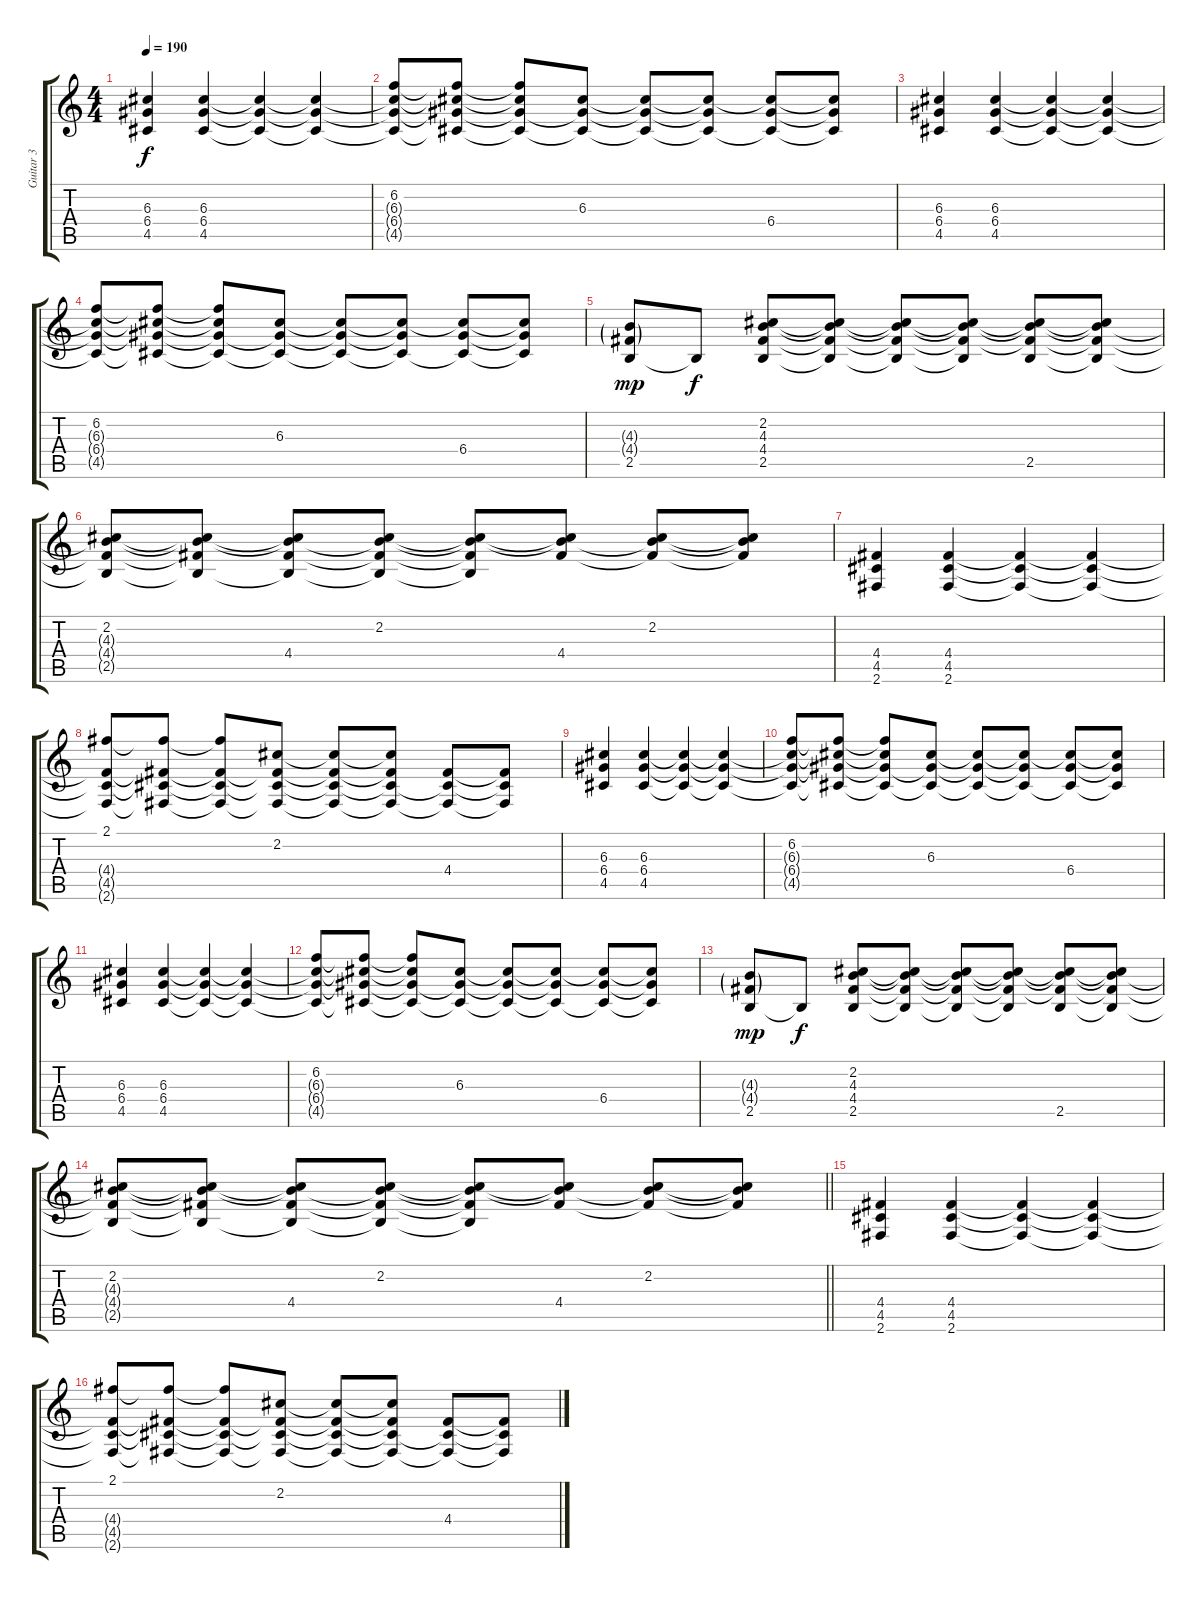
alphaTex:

\track ("Guitar 3" "Guitar 3") {instrument overdrivenguitar}
\staff {score tabs}
\tuning (E4 B3 G3 D3 A2 E2) {hide}
\ts (4 4)
\tempo 190
\clef g2
\ks c
(6.3 6.4 4.5).4{dy f} (6.3 6.4 4.5).4 (6.3{t} 6.4{t} 4.5{t}).4 (6.3{t} 6.4{t} 4.5{t}).4 |
(6.2 6.3{t} 6.4{t} 4.5{t}).8 (6.2{t} 6.3{t} 6.4{t} 4.5{t}).8 (6.2{t} 6.3{t} 6.4{t} 4.5{t}).8 (6.3 6.4{t} 4.5{t}).8 (6.3{t} 6.4{t} 4.5{t}).8 (6.3{t} 6.4{t} 4.5{t}).8 (6.3{t} 6.4 4.5{t}).8 (6.3{t} 6.4{t} 4.5{t}).8 |
(6.3 6.4 4.5).4 (6.3 6.4 4.5).4 (6.3{t} 6.4{t} 4.5{t}).4 (6.3{t} 6.4{t} 4.5{t}).4 |
(6.2 6.3{t} 6.4{t} 4.5{t}).8 (6.2{t} 6.3{t} 6.4{t} 4.5{t}).8 (6.2{t} 6.3{t} 6.4{t} 4.5{t}).8 (6.3 6.4{t} 4.5{t}).8 (6.3{t} 6.4{t} 4.5{t}).8 (6.3{t} 6.4{t} 4.5{t}).8 (6.3{t} 6.4 4.5{t}).8 (6.3{t} 6.4{t} 4.5{t}).8 |
(4.3{g} 4.4{g} 2.5).8{dy mp} 2.5{t}.8{dy f} (2.2 4.3 4.4 2.5).8 (2.2{t} 4.3{t} 4.4{t} 2.5{t}).8 (2.2{t} 4.3{t} 4.4{t} 2.5{t}).8 (2.2{t} 4.3{t} 4.4{t} 2.5{t}).8 (2.2{t} 4.3{t} 4.4{t} 2.5).8 (2.2{t} 4.3{t} 4.4{t} 2.5{t}).8 |
(2.2 4.3{t} 4.4{t} 2.5{t}).8 (2.2{t} 4.3{t} 4.4{t} 2.5{t}).8 (2.2{t} 4.3{t} 4.4 2.5{t}).8 (2.2 4.3{t} 4.4{t} 2.5{t}).8 (2.2{t} 4.3{t} 4.4{t} 2.5{t}).8 (2.2{t} 4.3{t} 4.4).8 (2.2 4.3{t} 4.4{t}).8 (2.2{t} 4.3{t} 4.4{t}).8 |
(4.4 4.5 2.6).4 (4.4 4.5 2.6).4 (4.4{t} 4.5{t} 2.6{t}).4 (4.4{t} 4.5{t} 2.6{t}).4 |
(2.1 4.4{t} 4.5{t} 2.6{t}).8 (2.1{t} 4.4{t} 4.5{t} 2.6{t}).8 (2.1{t} 4.4{t} 4.5{t} 2.6{t}).8 (2.2 4.4{t} 4.5{t} 2.6{t}).8 (2.2{t} 4.4{t} 4.5{t} 2.6{t}).8 (2.2{t} 4.4{t} 4.5{t} 2.6{t}).8 (4.4 4.5{t} 2.6{t}).8 (4.4{t} 4.5{t} 2.6{t}).8 |
(6.3 6.4 4.5).4 (6.3 6.4 4.5).4 (6.3{t} 6.4{t} 4.5{t}).4 (6.3{t} 6.4{t} 4.5{t}).4 |
(6.2 6.3{t} 6.4{t} 4.5{t}).8 (6.2{t} 6.3{t} 6.4{t} 4.5{t}).8 (6.2{t} 6.3{t} 6.4{t} 4.5{t}).8 (6.3 6.4{t} 4.5{t}).8 (6.3{t} 6.4{t} 4.5{t}).8 (6.3{t} 6.4{t} 4.5{t}).8 (6.3{t} 6.4 4.5{t}).8 (6.3{t} 6.4{t} 4.5{t}).8 |
(6.3 6.4 4.5).4 (6.3 6.4 4.5).4 (6.3{t} 6.4{t} 4.5{t}).4 (6.3{t} 6.4{t} 4.5{t}).4 |
(6.2 6.3{t} 6.4{t} 4.5{t}).8 (6.2{t} 6.3{t} 6.4{t} 4.5{t}).8 (6.2{t} 6.3{t} 6.4{t} 4.5{t}).8 (6.3 6.4{t} 4.5{t}).8 (6.3{t} 6.4{t} 4.5{t}).8 (6.3{t} 6.4{t} 4.5{t}).8 (6.3{t} 6.4 4.5{t}).8 (6.3{t} 6.4{t} 4.5{t}).8 |
(4.3{g} 4.4{g} 2.5).8{dy mp} 2.5{t}.8{dy f} (2.2 4.3 4.4 2.5).8 (2.2{t} 4.3{t} 4.4{t} 2.5{t}).8 (2.2{t} 4.3{t} 4.4{t} 2.5{t}).8 (2.2{t} 4.3{t} 4.4{t} 2.5{t}).8 (2.2{t} 4.3{t} 4.4{t} 2.5).8 (2.2{t} 4.3{t} 4.4{t} 2.5{t}).8 |
\barLineRight lightlight
(2.2 4.3{t} 4.4{t} 2.5{t}).8 (2.2{t} 4.3{t} 4.4{t} 2.5{t}).8 (2.2{t} 4.3{t} 4.4 2.5{t}).8 (2.2 4.3{t} 4.4{t} 2.5{t}).8 (2.2{t} 4.3{t} 4.4{t} 2.5{t}).8 (2.2{t} 4.3{t} 4.4).8 (2.2 4.3{t} 4.4{t}).8 (2.2{t} 4.3{t} 4.4{t}).8 |
(4.4 4.5 2.6).4 (4.4 4.5 2.6).4 (4.4{t} 4.5{t} 2.6{t}).4 (4.4{t} 4.5{t} 2.6{t}).4 |
(2.1 4.4{t} 4.5{t} 2.6{t}).8 (2.1{t} 4.4{t} 4.5{t} 2.6{t}).8 (2.1{t} 4.4{t} 4.5{t} 2.6{t}).8 (2.2 4.4{t} 4.5{t} 2.6{t}).8 (2.2{t} 4.4{t} 4.5{t} 2.6{t}).8 (2.2{t} 4.4{t} 4.5{t} 2.6{t}).8 (4.4 4.5{t} 2.6{t}).8 (4.4{t} 4.5{t} 2.6{t}).8
